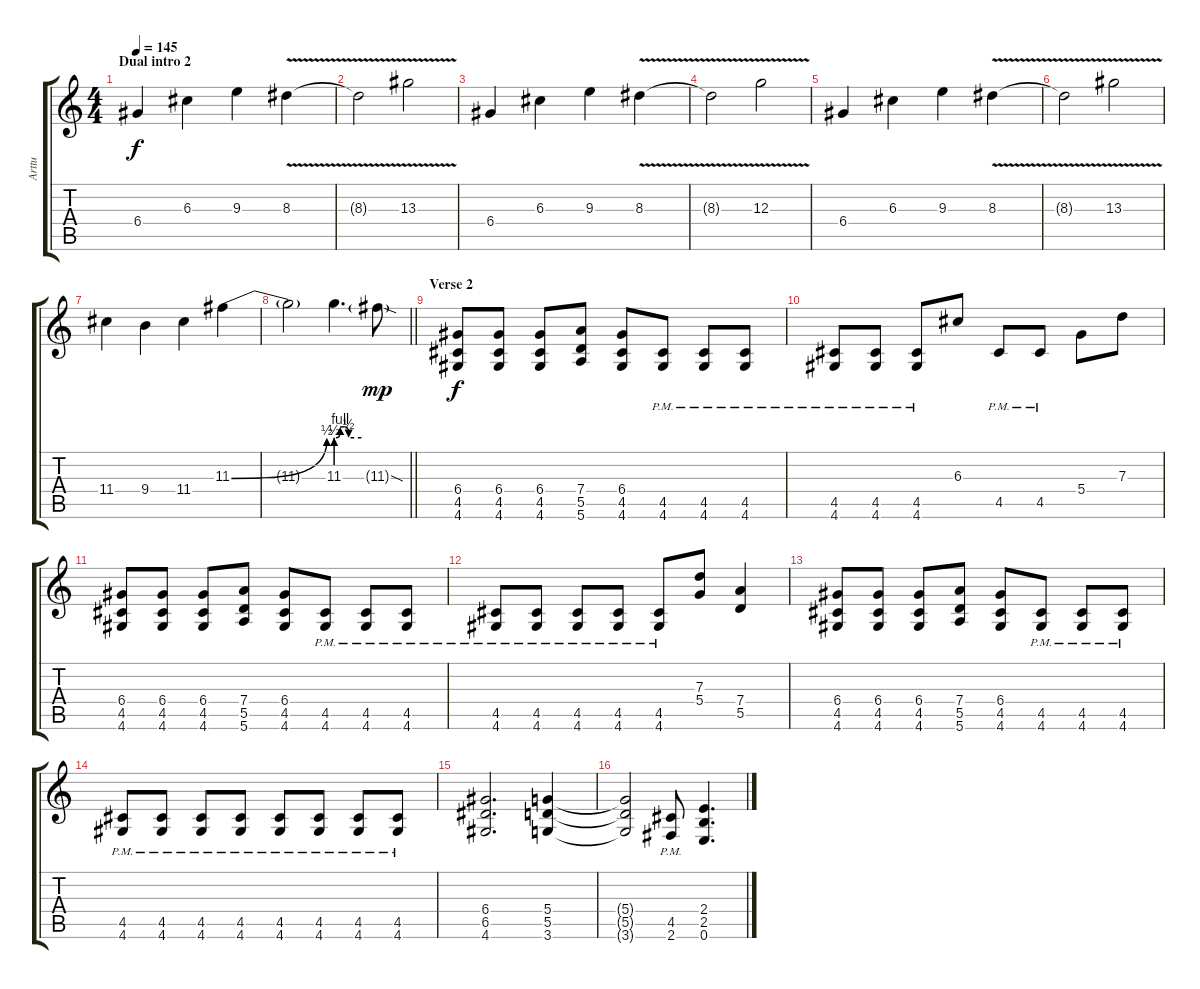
\track ("Arttu" "Arttu") {instrument distortionguitar}
\staff {score tabs}
\tuning (E4 B3 G3 D3 A2 E2) {hide}
\ts (4 4)
\section ("" "Dual intro 2")
\tempo 145
\clef g2
\ks c
6.4.4{dy f} 6.3.4 9.3.4 8.3{v}.4 |
8.3{t}.2 13.3{v}.2 |
6.4.4 6.3.4 9.3.4 8.3{v}.4 |
8.3{t}.2 12.3{v}.2 |
6.4.4 6.3.4 9.3.4 8.3{v}.4 |
8.3{t}.2 13.3{v}.2 |
11.4.4 9.4.4 11.4.4 11.3{be (bend 0 0 60 2)}.4 |
\barLineRight lightlight
11.3{t}.2 11.3{be (custom 0 2 10 4 20 4 30 2 60 2)}.4{d} 11.3{sod g}.8{dy mp} |
\section ("" "Verse 2")
(6.4 4.5 4.6).8{dy f} (6.4 4.5 4.6).8 (6.4 4.5 4.6).8 (7.4 5.5 5.6).8 (6.4 4.5 4.6).8 (4.5{pm} 4.6{pm}).8 (4.5{pm} 4.6{pm}).8 (4.5{pm} 4.6{pm}).8 |
(4.5{pm} 4.6{pm}).8 (4.5{pm} 4.6{pm}).8 (4.5{pm} 4.6{pm}).8 6.3.8 4.5{pm}.8 4.5{pm}.8 5.4.8 7.3.8 |
(6.4 4.5 4.6).8 (6.4 4.5 4.6).8 (6.4 4.5 4.6).8 (7.4 5.5 5.6).8 (6.4 4.5 4.6).8 (4.5{pm} 4.6{pm}).8 (4.5{pm} 4.6{pm}).8 (4.5{pm} 4.6{pm}).8 |
(4.5{pm} 4.6{pm}).8 (4.5{pm} 4.6{pm}).8 (4.5{pm} 4.6{pm}).8 (4.5{pm} 4.6{pm}).8 (4.5{pm} 4.6{pm}).8 (7.3 5.4).8 (7.4 5.5).4 |
(6.4 4.5 4.6).8 (6.4 4.5 4.6).8 (6.4 4.5 4.6).8 (7.4 5.5 5.6).8 (6.4 4.5 4.6).8 (4.5{pm} 4.6{pm}).8 (4.5{pm} 4.6{pm}).8 (4.5{pm} 4.6{pm}).8 |
(4.5{pm} 4.6{pm}).8 (4.5{pm} 4.6{pm}).8 (4.5{pm} 4.6{pm}).8 (4.5{pm} 4.6{pm}).8 (4.5{pm} 4.6{pm}).8 (4.5{pm} 4.6{pm}).8 (4.5{pm} 4.6{pm}).8 (4.5{pm} 4.6{pm}).8 |
(6.4 6.5 4.6).2{d} (5.4 5.5 3.6).4 |
(5.4{t} 5.5{t} 3.6{t}).2 (4.5{pm} 2.6{pm}).8 (2.4 2.5 0.6).4{d}
